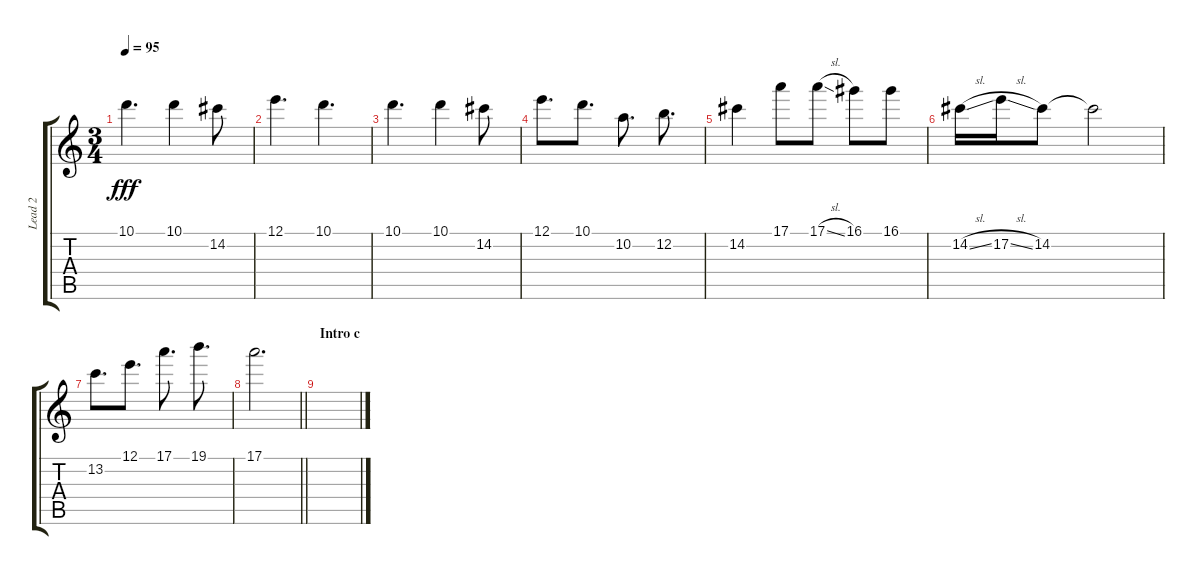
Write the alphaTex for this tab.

\track ("Lead 2" "Lead 2") {instrument distortionguitar}
\staff {score tabs}
\tuning (E4 B3 G3 D3 A2 D2) {hide}
\ts (3 4)
\tempo 95
\clef g2
\ks c
10.1.4{d dy fff} 10.1.4 14.2.8 |
12.1.4{d} 10.1.4{d} |
10.1.4{d} 10.1.4 14.2.8 |
12.1.8{d} 10.1.8{d} 10.2.8{d} 12.2.8{d} |
14.2.4 17.1.8 17.1{sl}.8 16.1.8 16.1.8 |
14.2{sl}.16 17.2{sl}.16 14.2.8 14.2{t}.2 |
13.2.8{d} 12.1.8{d} 17.1.8{d} 19.1.8{d} |
\barLineRight lightlight
17.1.2{d} |
\section ("" "Intro c")
